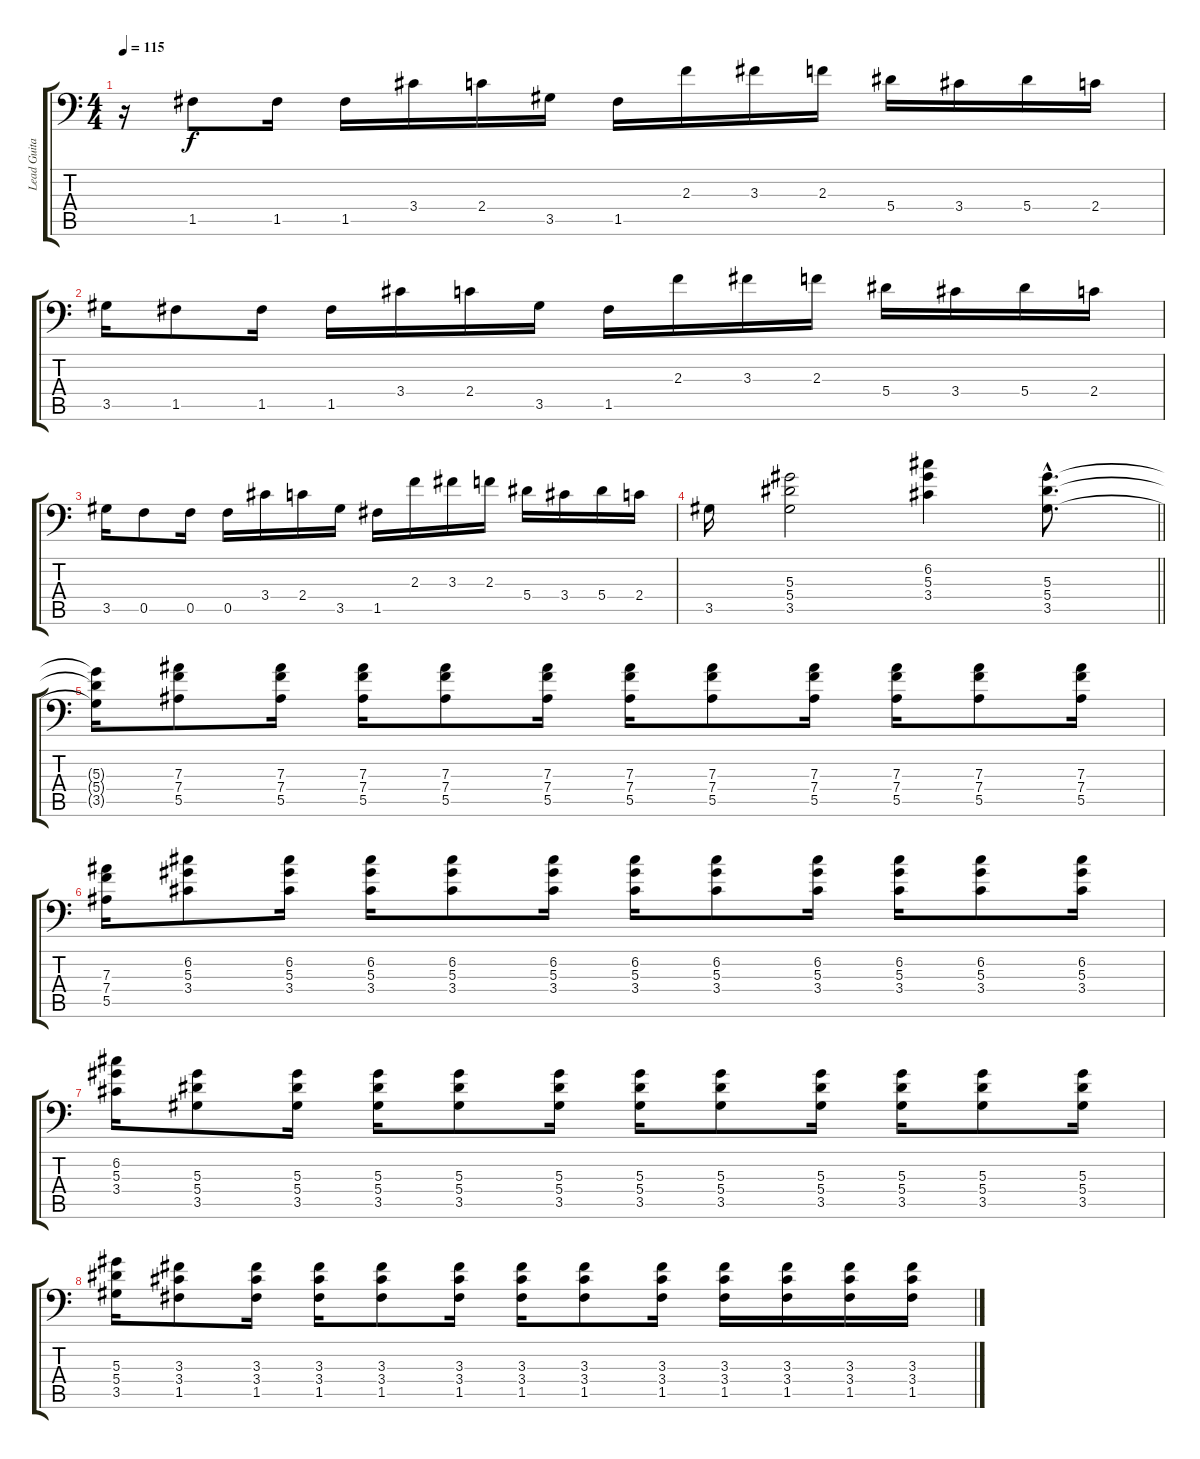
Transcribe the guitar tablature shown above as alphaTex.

\track ("Lead Guitar" "Lead Guita") {instrument distortionguitar}
\staff {score tabs}
\tuning (C4 G3 Eb3 Bb2 F2 Bb1) {hide}
\ts (4 4)
\tempo 115
\clef f4
\ks c
r.16{dy f} 1.5.8 1.5.16 1.5.16 3.4.16 2.4.16 3.5.16 1.5.16 2.3.16 3.3.16 2.3.16 5.4.16 3.4.16 5.4.16 2.4.16 |
3.5.16 1.5.8 1.5.16 1.5.16 3.4.16 2.4.16 3.5.16 1.5.16 2.3.16 3.3.16 2.3.16 5.4.16 3.4.16 5.4.16 2.4.16 |
3.5.16 0.5.8 0.5.16 0.5.16 3.4.16 2.4.16 3.5.16 1.5.16 2.3.16 3.3.16 2.3.16 5.4.16 3.4.16 5.4.16 2.4.16 |
\barLineRight lightlight
3.5.16 (5.3 5.4 3.5).2 (6.2 5.3 3.4).4 (5.3{hac} 5.4{hac} 3.5{hac}).8{d} |
(5.3{t} 5.4{t} 3.5{t}).16 (7.3 7.4 5.5).8 (7.3 7.4 5.5).16 (7.3 7.4 5.5).16 (7.3 7.4 5.5).8 (7.3 7.4 5.5).16 (7.3 7.4 5.5).16 (7.3 7.4 5.5).8 (7.3 7.4 5.5).16 (7.3 7.4 5.5).16 (7.3 7.4 5.5).8 (7.3 7.4 5.5).16 |
(7.3 7.4 5.5).16 (6.2 5.3 3.4).8 (6.2 5.3 3.4).16 (6.2 5.3 3.4).16 (6.2 5.3 3.4).8 (6.2 5.3 3.4).16 (6.2 5.3 3.4).16 (6.2 5.3 3.4).8 (6.2 5.3 3.4).16 (6.2 5.3 3.4).16 (6.2 5.3 3.4).8 (6.2 5.3 3.4).16 |
(6.2 5.3 3.4).16 (5.3 5.4 3.5).8 (5.3 5.4 3.5).16 (5.3 5.4 3.5).16 (5.3 5.4 3.5).8 (5.3 5.4 3.5).16 (5.3 5.4 3.5).16 (5.3 5.4 3.5).8 (5.3 5.4 3.5).16 (5.3 5.4 3.5).16 (5.3 5.4 3.5).8 (5.3 5.4 3.5).16 |
(5.3 5.4 3.5).16 (3.3 3.4 1.5).8 (3.3 3.4 1.5).16 (3.3 3.4 1.5).16 (3.3 3.4 1.5).8 (3.3 3.4 1.5).16 (3.3 3.4 1.5).16 (3.3 3.4 1.5).8 (3.3 3.4 1.5).16 (3.3 3.4 1.5).16 (3.3 3.4 1.5).16 (3.3 3.4 1.5).16 (3.3 3.4 1.5).16
